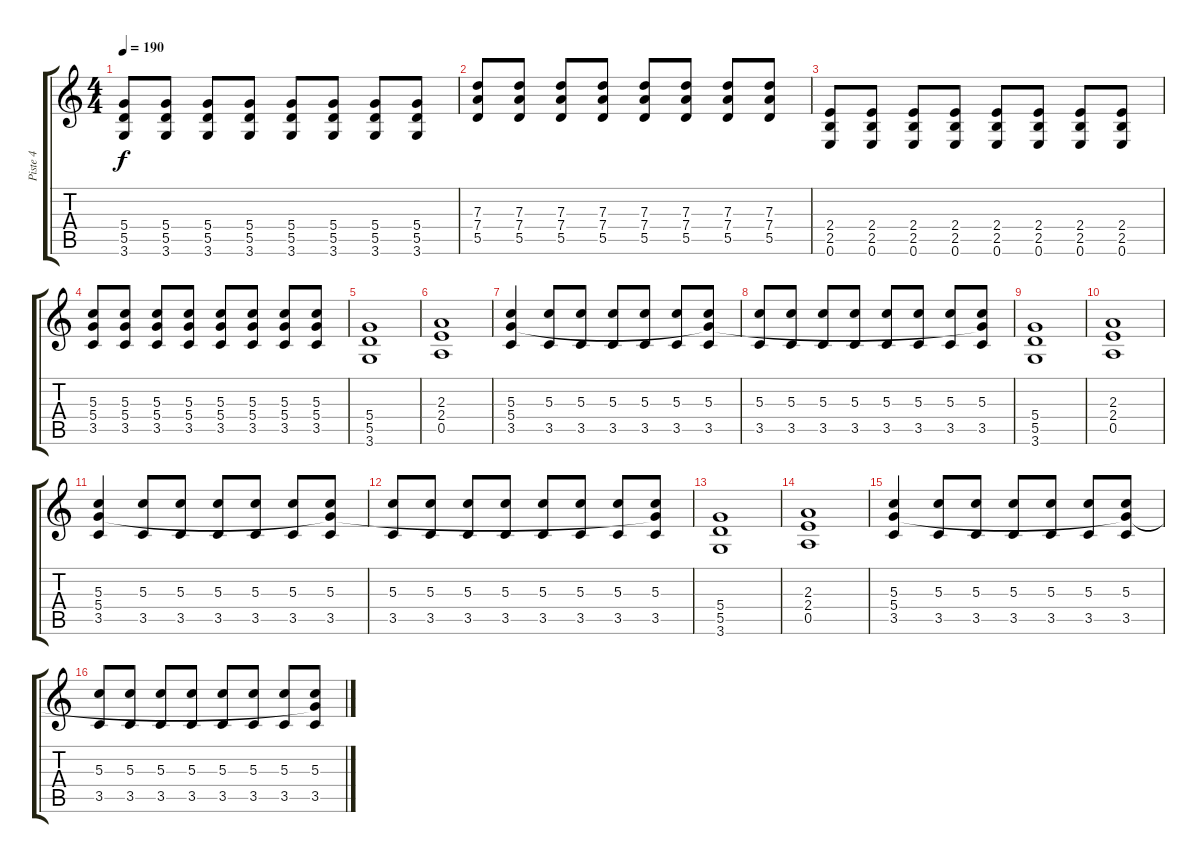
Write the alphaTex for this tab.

\track ("Piste 4" "Piste 4") {instrument distortionguitar}
\staff {score tabs}
\tuning (E4 B3 G3 D3 A2 E2) {hide}
\ts (4 4)
\tempo 190
\clef g2
\ks c
(5.4 5.5 3.6).8{dy f} (5.4 5.5 3.6).8 (5.4 5.5 3.6).8 (5.4 5.5 3.6).8 (5.4 5.5 3.6).8 (5.4 5.5 3.6).8 (5.4 5.5 3.6).8 (5.4 5.5 3.6).8 |
(7.3 7.4 5.5).8 (7.3 7.4 5.5).8 (7.3 7.4 5.5).8 (7.3 7.4 5.5).8 (7.3 7.4 5.5).8 (7.3 7.4 5.5).8 (7.3 7.4 5.5).8 (7.3 7.4 5.5).8 |
(2.4 2.5 0.6).8 (2.4 2.5 0.6).8 (2.4 2.5 0.6).8 (2.4 2.5 0.6).8 (2.4 2.5 0.6).8 (2.4 2.5 0.6).8 (2.4 2.5 0.6).8 (2.4 2.5 0.6).8 |
(5.3 5.4 3.5).8 (5.3 5.4 3.5).8 (5.3 5.4 3.5).8 (5.3 5.4 3.5).8 (5.3 5.4 3.5).8 (5.3 5.4 3.5).8 (5.3 5.4 3.5).8 (5.3 5.4 3.5).8 |
(5.4 5.5 3.6).1 |
(2.3 2.4 0.5).1 |
(5.3 5.4 3.5).4 (5.3 3.5).8 (5.3 3.5).8 (5.3 3.5).8 (5.3 3.5).8 (5.3 3.5).8 (5.3 5.4{t} 3.5).8 |
(5.3 3.5).8 (5.3 3.5).8 (5.3 3.5).8 (5.3 3.5).8 (5.3 3.5).8 (5.3 3.5).8 (5.3 3.5).8 (5.3 5.4{t} 3.5).8 |
(5.4 5.5 3.6).1 |
(2.3 2.4 0.5).1 |
(5.3 5.4 3.5).4 (5.3 3.5).8 (5.3 3.5).8 (5.3 3.5).8 (5.3 3.5).8 (5.3 3.5).8 (5.3 5.4{t} 3.5).8 |
(5.3 3.5).8 (5.3 3.5).8 (5.3 3.5).8 (5.3 3.5).8 (5.3 3.5).8 (5.3 3.5).8 (5.3 3.5).8 (5.3 5.4{t} 3.5).8 |
(5.4 5.5 3.6).1 |
(2.3 2.4 0.5).1 |
(5.3 5.4 3.5).4 (5.3 3.5).8 (5.3 3.5).8 (5.3 3.5).8 (5.3 3.5).8 (5.3 3.5).8 (5.3 5.4{t} 3.5).8 |
(5.3 3.5).8 (5.3 3.5).8 (5.3 3.5).8 (5.3 3.5).8 (5.3 3.5).8 (5.3 3.5).8 (5.3 3.5).8 (5.3 5.4{t} 3.5).8
